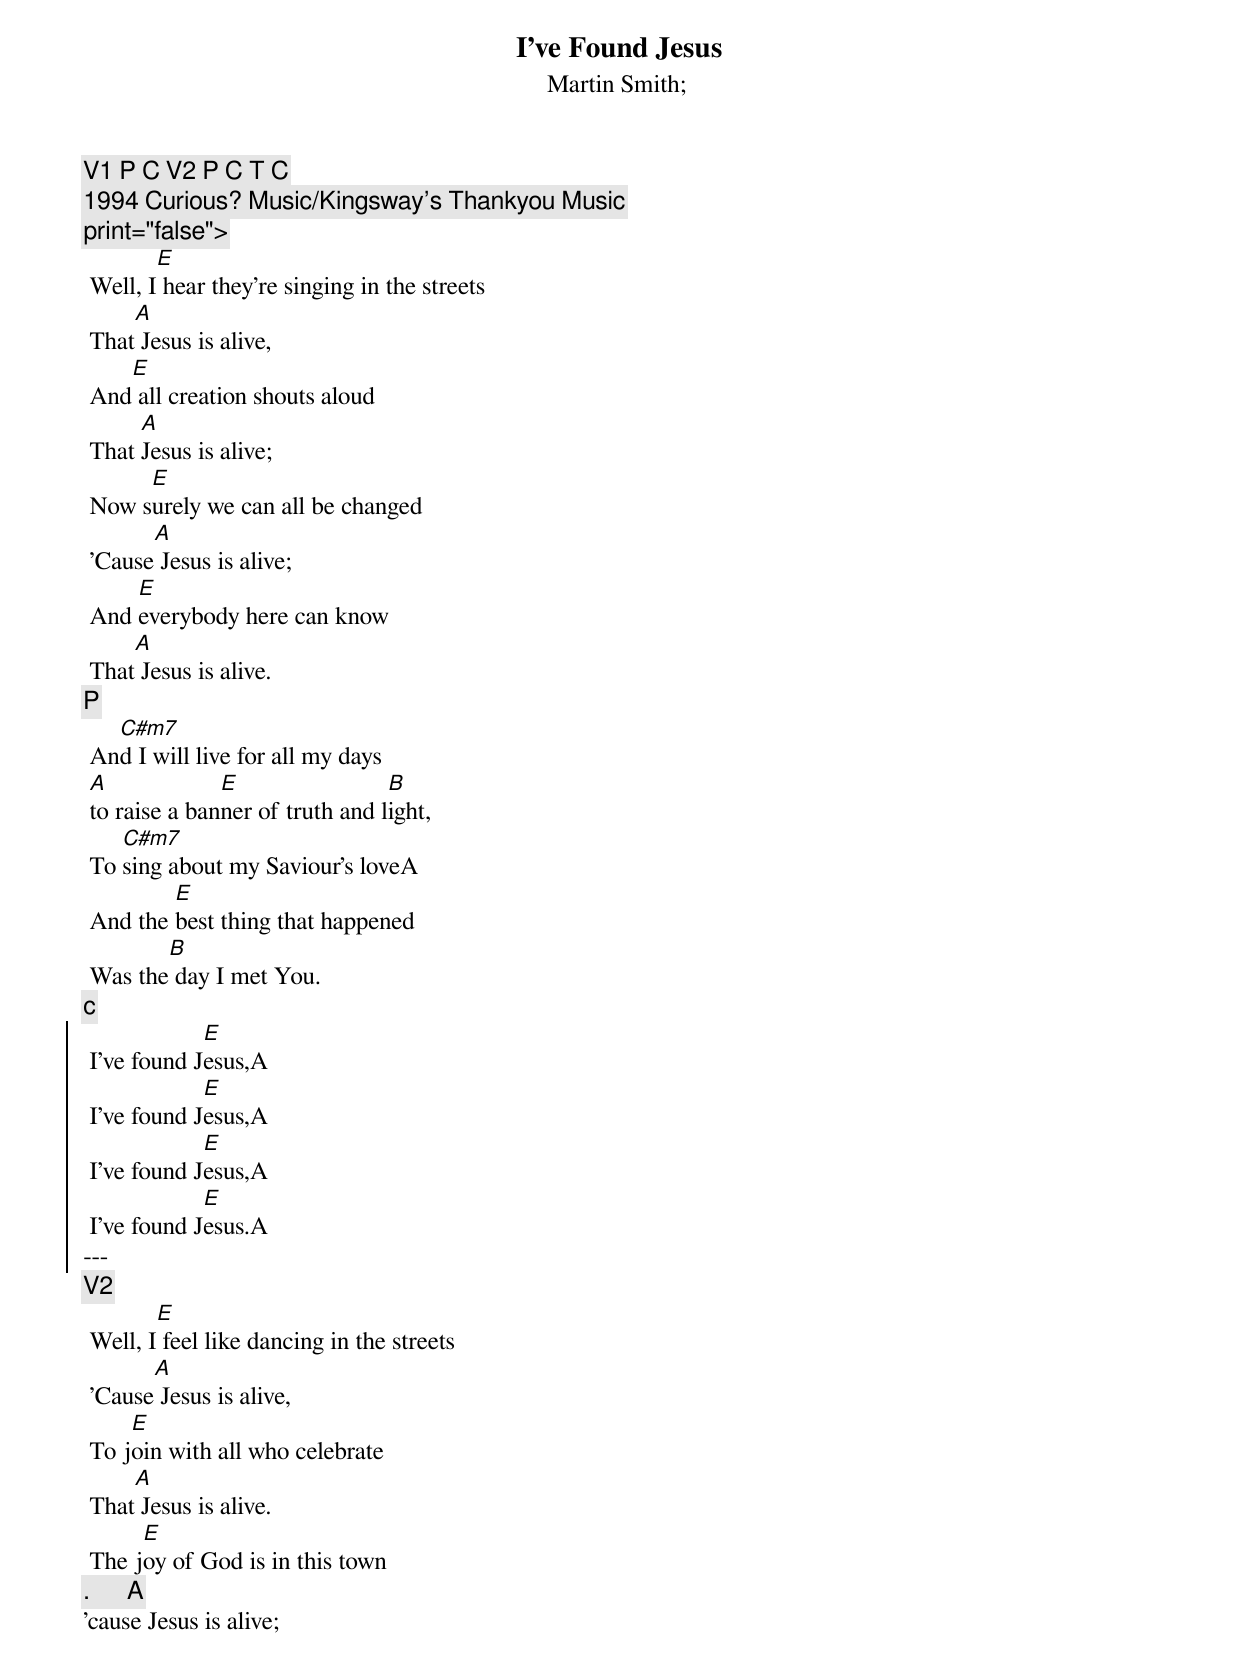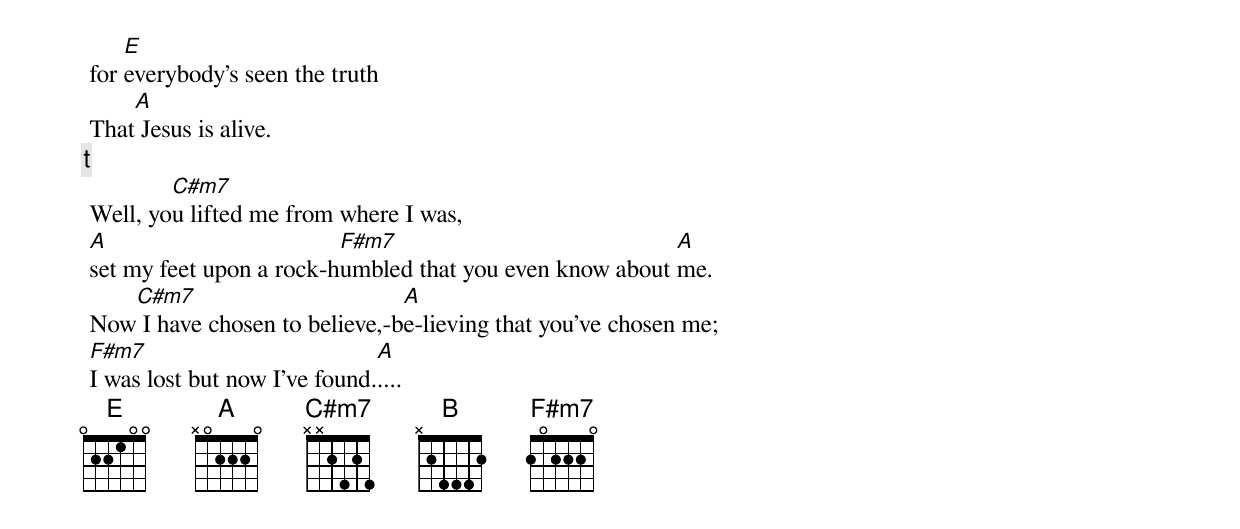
{title:I've Found Jesus}
{subtitle:Martin Smith}
{subtitle:}
{comment:V1 P C V2 P C T C }
{comment:1994 Curious? Music/Kingsway's Thankyou Music}
{comment:print="false">}
 Well, I[E] hear they're singing in the streets
 That[A] Jesus is alive,
 And[E] all creation shouts aloud
 That [A]Jesus is alive;
 Now s[E]urely we can all be changed
 'Cause[A] Jesus is alive;
 And [E]everybody here can know
 That[A] Jesus is alive.
{comment:P}
 An[C#m7]d I will live for all my days
 [A]to raise a ban[E]ner of truth and l[B]ight,
 To [C#m7]sing about my Saviour's loveA
 And the [E]best thing that happened
 Was the[B] day I met You.
{comment:c}
{soc}
 I've found J[E]esus,A
 I've found J[E]esus,A
 I've found J[E]esus,A
 I've found J[E]esus.A
---
{eoc}
{comment:V2}
 Well, I[E] feel like dancing in the streets
 'Cause[A] Jesus is alive,
 To j[E]oin with all who celebrate
 That[A] Jesus is alive.
 The j[E]oy of God is in this town
{comment:.      A}
'cause Jesus is alive;
 for [E]everybody's seen the truth
 That[A] Jesus is alive.
{comment:t}
 Well, yo[C#m7]u lifted me from where I was,
 [A]set my feet upon a rock-h[F#m7]umbled that you even know about [A]me.
 Now[C#m7] I have chosen to believe,-b[A]e-lieving that you've chosen me;
 [F#m7]I was lost but now I've found.[A]....
